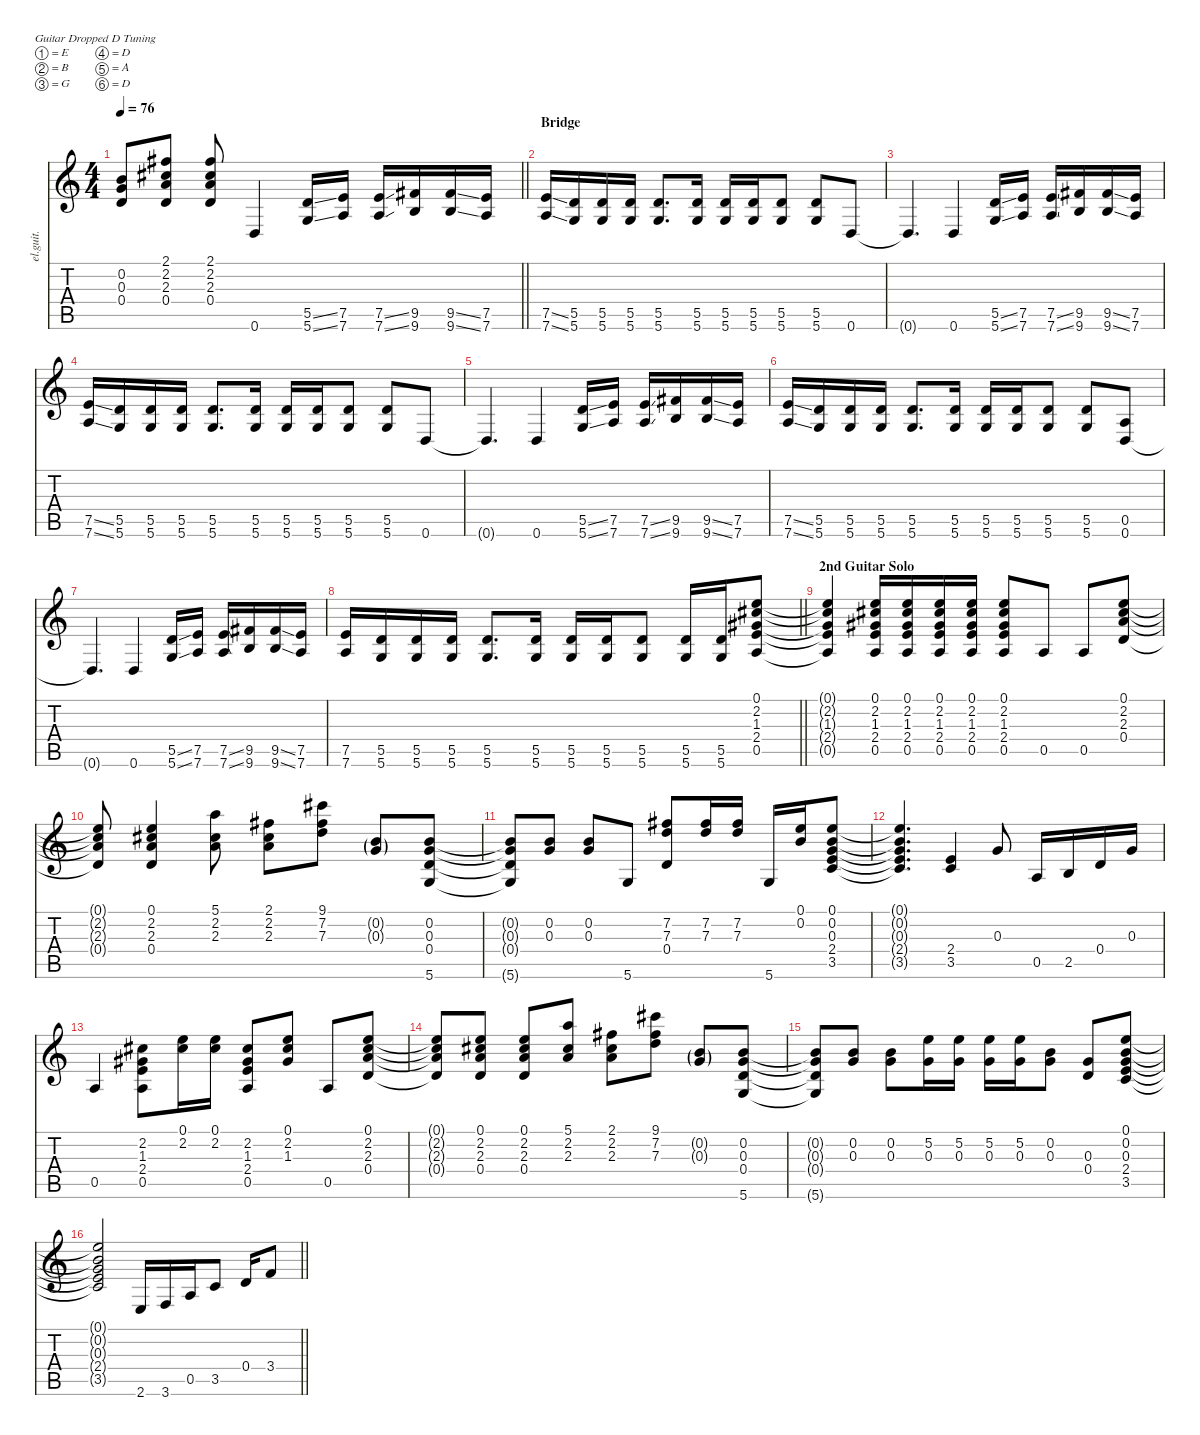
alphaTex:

\defaultSystemsLayout 4
\hideDynamics
\bracketExtendMode nobrackets
\otherSystemsTrackNameOrientation horizontal
\track ("Guitar 1" "el.guit.") {instrument electricguitarclean}
\staff {score tabs}
\tuning (E4 B3 G3 D3 A2 D2)
\ts (4 4)
\tempo 76
\clef g2
\barLineRight lightlight
\ks c
(0.2{t} 0.3{t} 0.4{t}).8{dy f beam Up} (2.1{acc #} 2.2{acc #} 2.3 0.4).8{beam Up} (2.1{acc #} 2.2{acc #} 2.3 0.4).8{beam Up} 0.6.4{beam Up} (5.5{ss} 5.6{ss}).16{beam Up} (7.5 7.6).16{beam Up} (7.5{ss} 7.6{ss}).16{beam Up} (9.5{acc #} 9.6).16{beam Up} (9.5{ss acc #} 9.6{ss}).16{beam Up} (7.5 7.6).16{beam Up} |
\section ("" "Bridge")
(7.5{ss} 7.6{ss}).16{beam Up} (5.5 5.6).16{beam Up} (5.5 5.6).16{beam Up} (5.5 5.6).16{beam Up} (5.5 5.6).8{d beam Up} (5.5 5.6).16{beam Up} (5.5 5.6).16{beam Up} (5.5 5.6).16{beam Up} (5.5 5.6).8{beam Up} (5.5 5.6).8{beam Up} 0.6.8{beam Up} |
0.6{t}.4{d beam Up} 0.6.4{beam Up} (5.5{ss} 5.6{ss}).16{beam Up} (7.5 7.6).16{beam Up} (7.5{ss} 7.6{ss}).16{beam Up} (9.5{acc #} 9.6).16{beam Up} (9.5{ss acc #} 9.6{ss}).16{beam Up} (7.5 7.6).16{beam Up} |
(7.5{ss} 7.6{ss}).16{beam Up} (5.5 5.6).16{beam Up} (5.5 5.6).16{beam Up} (5.5 5.6).16{beam Up} (5.5 5.6).8{d beam Up} (5.5 5.6).16{beam Up} (5.5 5.6).16{beam Up} (5.5 5.6).16{beam Up} (5.5 5.6).8{beam Up} (5.5 5.6).8{beam Up} 0.6.8{beam Up} |
0.6{t}.4{d beam Up} 0.6.4{beam Up} (5.5{ss} 5.6{ss}).16{beam Up} (7.5 7.6).16{beam Up} (7.5{ss} 7.6{ss}).16{beam Up} (9.5{acc #} 9.6).16{beam Up} (9.5{ss acc #} 9.6{ss}).16{beam Up} (7.5 7.6).16{beam Up} |
(7.5{ss} 7.6{ss}).16{beam Up} (5.5 5.6).16{beam Up} (5.5 5.6).16{beam Up} (5.5 5.6).16{beam Up} (5.5 5.6).8{d beam Up} (5.5 5.6).16{beam Up} (5.5 5.6).16{beam Up} (5.5 5.6).16{beam Up} (5.5 5.6).8{beam Up} (5.5 5.6).8{beam Up} (0.5 0.6).8{beam Up} |
0.6{t}.4{d beam Up} 0.6.4{beam Up} (5.5{ss} 5.6{ss}).16{beam Up} (7.5 7.6).16{beam Up} (7.5{ss} 7.6{ss}).16{beam Up} (9.5{acc #} 9.6).16{beam Up} (9.5{ss acc #} 9.6{ss}).16{beam Up} (7.5 7.6).16{beam Up} |
\barLineRight lightlight
(7.5 7.6).16{beam Up} (5.5 5.6).16{beam Up} (5.5 5.6).16{beam Up} (5.5 5.6).16{beam Up} (5.5 5.6).8{d beam Up} (5.5 5.6).16{beam Up} (5.5 5.6).16{beam Up} (5.5 5.6).16{beam Up} (5.5 5.6).8{beam Up} (5.5 5.6).16{beam Up} (5.5 5.6).16{beam Up} (0.1 2.2{acc #} 1.3{acc #} 2.4 0.5).8{beam Up} |
\section ("" "2nd Guitar Solo")
(0.1{t} 2.2{t acc #} 1.3{t acc #} 2.4{t} 0.5{t}).4{beam Up} (0.1 2.2{acc #} 1.3{acc #} 2.4 0.5).16{beam Up} (0.1 2.2{acc #} 1.3{acc #} 2.4 0.5).16{beam Up} (0.1 2.2{acc #} 1.3{acc #} 2.4 0.5).16{beam Up} (0.1 2.2{acc #} 1.3{acc #} 2.4 0.5).16{beam Up} (0.1 2.2{acc #} 1.3{acc #} 2.4 0.5).8{beam Up} 0.5.8{beam Up} 0.5.8{beam Up} (0.1 2.2{acc #} 2.3 0.4).8{beam Up} |
(0.1{t} 2.2{t acc #} 2.3{t} 0.4{t}).8{beam Up} (0.1 2.2{acc #} 2.3 0.4).4{beam Up} (5.1 2.2{acc #} 2.3).8{beam Down} (2.1{acc #} 2.2{acc #} 2.3).8{beam Down} (9.1{acc #} 7.2{acc #} 7.3).8{beam Down} (0.2{g} 0.3{g}).8{dy mf beam Up} (0.2 0.3 0.4 5.6).8{dy f beam Up} |
(0.2{t} 0.3{t} 0.4{t} 5.6{t}).8{beam Up} (0.2 0.3).8{beam Up} (0.2 0.3).8{beam Up} 5.6.8{beam Up} (7.2{acc #} 7.3 0.4).8{beam Up} (7.2{acc #} 7.3).16{beam Up} (7.2{acc #} 7.3).16{beam Up} 5.6.16{beam Up} (0.1 0.2).16{beam Up} (0.1 0.2 0.3 2.4 3.5).8{beam Up} |
(0.1{t} 0.2{t} 0.3{t} 2.4{t} 3.5{t}).4{d beam Up} (2.4 3.5).4{beam Up} 0.3.8{beam Up} 0.5.16{beam Up} 2.5.16{beam Up} 0.4.16{beam Up} 0.3.16{beam Up} |
0.5.4{beam Up} (2.2{acc #} 1.3{acc #} 2.4 0.5).8{beam Down} (0.1 2.2{acc #}).16{beam Down} (0.1 2.2{acc #}).16{beam Down} (2.2{acc #} 1.3{acc #} 2.4 0.5).8{beam Up} (0.1 2.2{acc #} 1.3{acc #}).8{beam Up} 0.5.8{beam Up} (0.1 2.2{acc #} 2.3 0.4).8{beam Up} |
(0.1{t} 2.2{t acc #} 2.3{t} 0.4{t}).8{beam Up} (0.1 2.2{acc #} 2.3 0.4).8{beam Up} (0.1 2.2{acc #} 2.3 0.4).8{beam Up} (5.1 2.2{acc #} 2.3).8{beam Up} (2.1{acc #} 2.2{acc #} 2.3).8{beam Down} (9.1{acc #} 7.2{acc #} 7.3).8{beam Down} (0.2{g} 0.3{g}).8{dy mf beam Up} (0.2 0.3 0.4 5.6).8{dy f beam Up} |
(0.2{t} 0.3{t} 0.4{t} 5.6{t}).8{beam Up} (0.2 0.3).8{beam Up} (0.2 0.3).8{beam Down} (5.2 0.3).16{beam Down} (5.2 0.3).16{beam Down} (5.2 0.3).16{beam Down} (5.2 0.3).16{beam Down} (0.2 0.3).8{beam Down} (0.3 0.4).8{beam Up} (0.1 0.2 0.3 2.4 3.5).8{beam Up} |
\barLineRight lightlight
(0.1{t} 0.2{t} 0.3{t} 2.4{t} 3.5{t}).2{beam Up} 2.6.16{beam Up} 3.6.16{beam Up} 0.5.16{beam Up} 3.5.8{beam Up} 0.4.16{beam Up} 3.4.8{beam Up}
